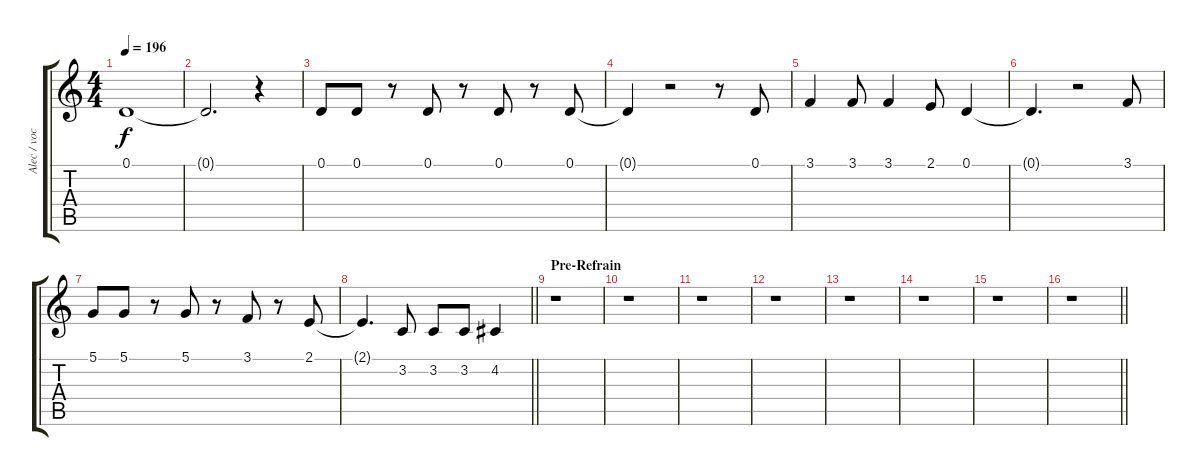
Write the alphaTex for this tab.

\track ("Alec / vocals" "Alec / voc") {instrument lead1square}
\staff {score tabs}
\tuning (D4 A3 F3 C3 G2 D2) {hide}
\ts (4 4)
\tempo 196
\clef g2
\ks c
0.1.1{dy f} |
0.1{t}.2{d} r.4 |
0.1.8 0.1.8 r.8 0.1.8 r.8 0.1.8 r.8 0.1.8 |
0.1{t}.4 r.2 r.8 0.1.8 |
3.1.4 3.1.8 3.1.4 2.1.8 0.1.4 |
0.1{t}.4{d} r.2 3.1.8 |
5.1.8 5.1.8 r.8 5.1.8 r.8 3.1.8 r.8 2.1.8 |
\barLineRight lightlight
2.1{t}.4{d} 3.2.8 3.2.8 3.2.8 4.2.4 |
\section ("" "Pre-Refrain")
r.1 |
r.1 |
r.1 |
r.1 |
r.1 |
r.1 |
r.1 |
\barLineRight lightlight
r.1
